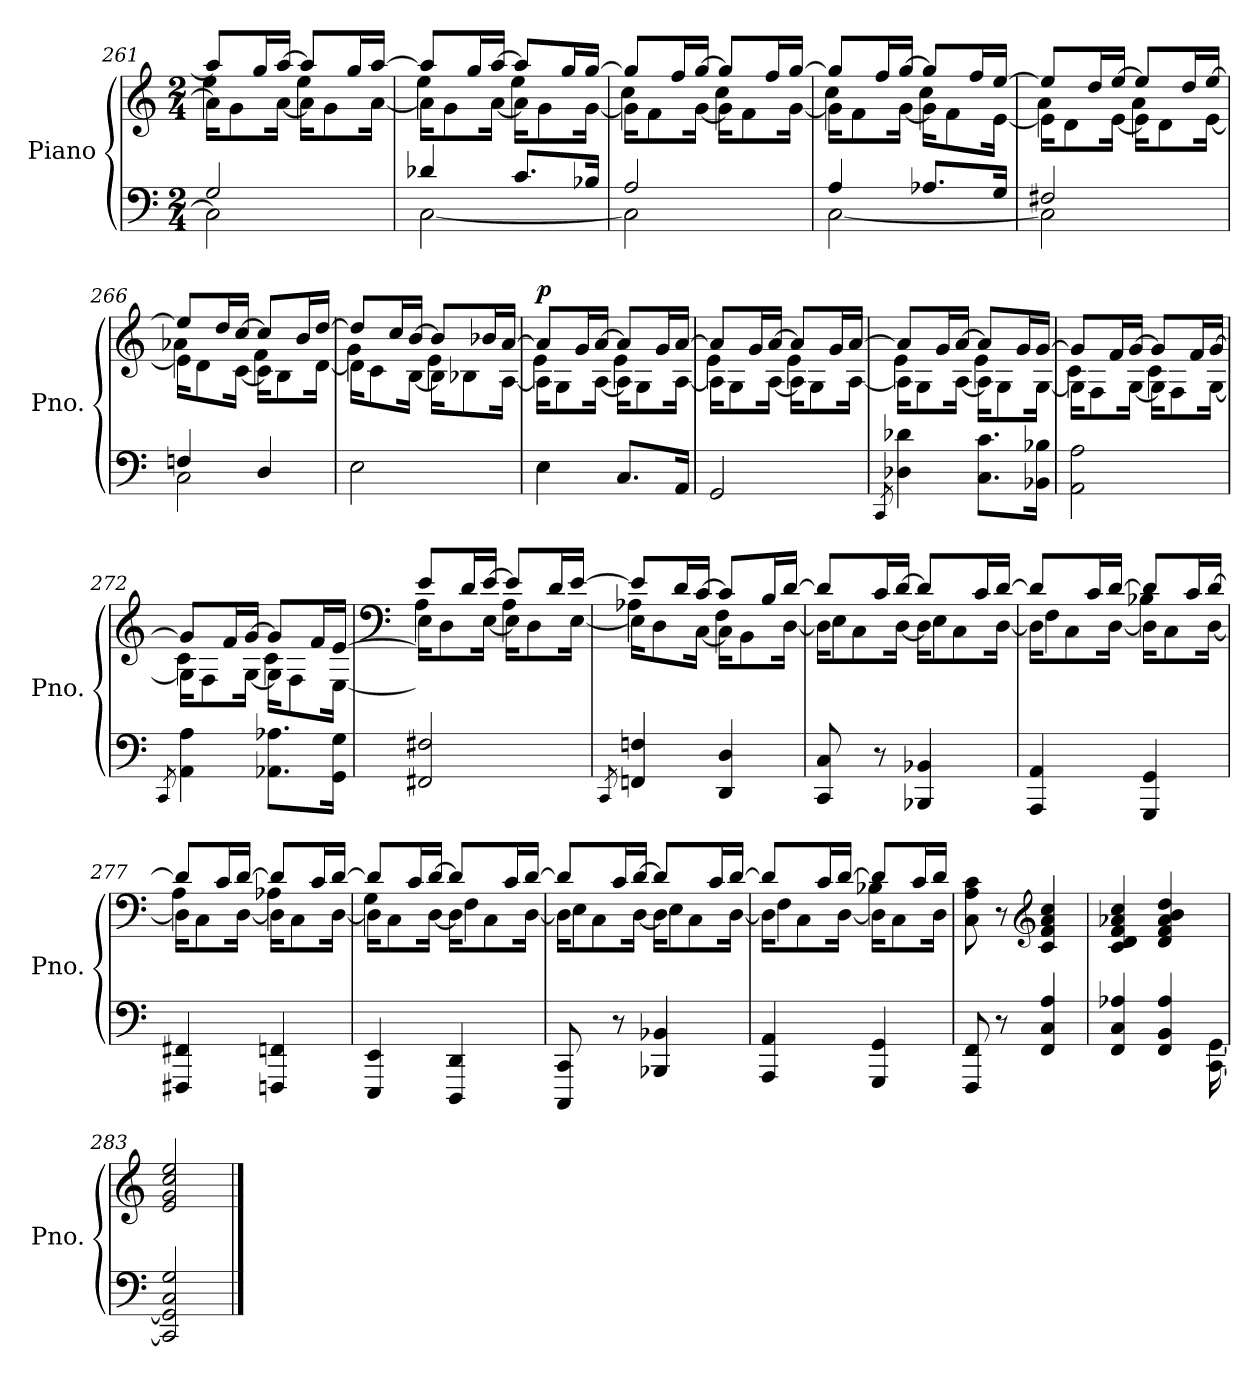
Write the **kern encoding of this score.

**kern	**kern	**dynam
*part1	*part1	*part1
*staff2	*staff1	*staff1/2
*I"Piano	*	*
*I'Pno.	*	*
*clefF4	*clefG2	*
*k[]	*k[]	*
*M2/4	*M2/4	*
=261	=261	=261
*^	*^	*
*	*	*	*^	*
2G/	2C\]	8aa/L]	16a\KL]	4ee\	.
.	.	.	8g\	.	.
.	.	16gg/L	.	.	.
.	.	[16aa/JJ	[16a\Jk	.	.
.	.	8aa/L]	16a\KL]	4ee\	.
.	.	.	8g\	.	.
.	.	16gg/L	.	.	.
.	.	[16aa/JJ	[16a\Jk	.	.
=262	=262	=262	=262	=262	=262
4d-X/	[2C\	8aa/L]	16a\KL]	4ee\	.
.	.	.	8g\	.	.
.	.	16gg/L	.	.	.
.	.	[16aa/JJ	[16a\Jk	.	.
8.c/L	.	8aa/L]	16a\KL]	4ee\	.
.	.	.	8g\	.	.
.	.	16gg/L	.	.	.
16B-X/Jk	.	[16gg/JJ	[16g\Jk	.	.
!!LO:LB:g=z	!!	!!
=263	=263	=263	=263	=263	=263
2A/	2C\]	8gg/L]	16g\KL]	4cc\	.
.	.	.	8f\	.	.
.	.	16ff/L	.	.	.
.	.	[16gg/JJ	[16g\Jk	.	.
.	.	8gg/L]	16g\KL]	4cc\	.
.	.	.	8f\	.	.
.	.	16ff/L	.	.	.
.	.	[16gg/JJ	[16g\Jk	.	.
=264	=264	=264	=264	=264	=264
4A/	[2C\	8gg/L]	16g\KL]	4cc\	.
.	.	.	8f\	.	.
.	.	16ff/L	.	.	.
.	.	[16gg/JJ	[16g\Jk	.	.
8.A-X/L	.	8gg/L]	16g\KL]	4cc\	.
.	.	.	8f\	.	.
.	.	16ff/L	.	.	.
16G/Jk	.	[16ee/JJ	[16e\Jk	.	.
=265	=265	=265	=265	=265	=265
2F#X/	2C\]	8ee/L]	16e\KL]	4a\	.
.	.	.	8d\	.	.
.	.	16dd/L	.	.	.
.	.	[16ee/JJ	[16e\Jk	.	.
.	.	8ee/L]	16e\KL]	4a\	.
.	.	.	8d\	.	.
.	.	16dd/L	.	.	.
.	.	[16ee/JJ	[16e\Jk	.	.
=266	=266	=266	=266	=266	=266
4Fn/	2C\	8ee/L]	16e\KL]	4a-X\	.
.	.	.	8d\	.	.
.	.	16dd/L	.	.	.
.	.	[16cc/JJ	[16c\Jk	.	.
4D/	.	8cc/L]	16c\KL]	4f\	.
.	.	.	8B\	.	.
.	.	16b/L	.	.	.
.	.	[16dd/JJ	[16d\Jk	.	.
*v	*v	*	*	*	*
!!LO:PB:g=z	!!	!!
=267	=267	=267	=267	=267
2E\	8dd/L]	16d\KL]	4g\	.
.	.	8c\	.	.
.	16cc/L	.	.	.
.	[16b/JJ	[16B\Jk	.	.
.	8b/L]	16B\KL]	4e\	.
.	.	8B-X\	.	.
.	16b-X/L	.	.	.
.	[16a/JJ	[16A\Jk	.	.
=268	=268	=268	=268	=268
!	!	!	!	!LO:DY:a
4E\	8a/L]	16A\KL]	4e\	p
.	.	8G\	.	.
.	16g/L	.	.	.
.	[16a/JJ	[16A\Jk	.	.
8.C/L	8a/L]	16A\KL]	4e\	.
.	.	8G\	.	.
.	16g/L	.	.	.
16AA/Jk	[16a/JJ	[16A\Jk	.	.
=269	=269	=269	=269	=269
2GG/	8a/L]	16A\KL]	4e\	.
.	.	8G\	.	.
.	16g/L	.	.	.
.	[16a/JJ	[16A\Jk	.	.
.	8a/L]	16A\KL]	4e\	.
.	.	8G\	.	.
.	16g/L	.	.	.
.	[16a/JJ	[16A\Jk	.	.
=270	=270	=270	=270	=270
8qCC/	.	.	.	.
4D-X\ 4d-X\	8a/L]	16A\KL]	4e\	.
.	.	8G\	.	.
.	16g/L	.	.	.
.	[16a/JJ	[16A\Jk	.	.
8.C\ 8.c\L	8a/L]	16A\KL]	4e\	.
.	.	8G\	.	.
.	16g/L	.	.	.
16BB-X\ 16B-X\Jk	[16g/JJ	[16G\Jk	.	.
!!LO:LB:g=z	!!	!!
=271	=271	=271	=271	=271
2AA\ 2A\	8g/L]	16G\KL]	4c\	.
.	.	8F\	.	.
.	16f/L	.	.	.
.	[16g/JJ	[16G\Jk	.	.
.	8g/L]	16G\KL]	4c\	.
.	.	8F\	.	.
.	16f/L	.	.	.
.	[16g/JJ	[16G\Jk	.	.
=272	=272	=272	=272	=272
8qCC/	.	.	.	.
4AA\ 4A\	8g/L]	16G\KL]	4c\	.
.	.	8F\	.	.
.	16f/L	.	.	.
.	[16g/JJ	[16G\Jk	.	.
8.AA-X\ 8.A-X\L	8g/L]	16G\KL]	4c\	.
.	.	8F\	.	.
.	16f/L	.	.	.
16GG\ 16G\Jk	[16e/JJ	[16E\Jk	.	.
=273	=273	=273	=273	=273
*	*clefF4	*	*	*
2FF#X/ 2F#X/	8e/L]	16E\KL]	4A\	.
.	.	8D\	.	.
.	16d/L	.	.	.
.	[16e/JJ	[16E\Jk	.	.
.	8e/L]	16E\KL]	4A\	.
.	.	8D\	.	.
.	16d/L	.	.	.
.	[16e/JJ	[16E\Jk	.	.
=274	=274	=274	=274	=274
8qCC/	.	.	.	.
4FFn/ 4Fn/	8e/L]	16E\KL]	4A-X\	.
.	.	8D\	.	.
.	16d/L	.	.	.
.	[16c/JJ	[16C\Jk	.	.
4DD/ 4D/	8c/L]	16C\KL]	4F\	.
.	.	8BB\	.	.
.	16B/L	.	.	.
.	[16d/JJ	[16D\Jk	.	.
!!LO:LB:g=z	!!	!!
=275	=275	=275	=275	=275
8CC/ 8C/	8d/L]	16D\KL]	4E\	.
.	.	8C\	.	.
8r	16c/L	.	.	.
.	[16d/JJ	[16D\Jk	.	.
4BBB-X/ 4BB-X/	8d/L]	16D\KL]	4E\	.
.	.	8C\	.	.
.	16c/L	.	.	.
.	[16d/JJ	[16D\Jk	.	.
=276	=276	=276	=276	=276
4AAA/ 4AA/	8d/L]	16D\KL]	4F\	.
.	.	8C\	.	.
.	16c/L	.	.	.
.	[16d/JJ	[16D\Jk	.	.
4GGG/ 4GG/	8d/L]	16D\KL]	4B-X\	.
.	.	8C\	.	.
.	16c/L	.	.	.
.	[16d/JJ	[16D\Jk	.	.
=277	=277	=277	=277	=277
4FFF#X/ 4FF#X/	8d/L]	16D\KL]	4A\	.
.	.	8C\	.	.
.	16c/L	.	.	.
.	[16d/JJ	[16D\Jk	.	.
4FFFn/ 4FFn/	8d/L]	16D\KL]	4A-X\	.
.	.	8C\	.	.
.	16c/L	.	.	.
.	[16d/JJ	[16D\Jk	.	.
=278	=278	=278	=278	=278
4EEE/ 4EE/	8d/L]	16D\KL]	4G\	.
.	.	8C\	.	.
.	16c/L	.	.	.
.	[16d/JJ	[16D\Jk	.	.
4DDD/ 4DD/	8d/L]	16D\KL]	4F\	.
.	.	8C\	.	.
.	16c/L	.	.	.
.	[16d/JJ	[16D\Jk	.	.
!!LO:LB:g=z	!!	!!
=279	=279	=279	=279	=279
8CCC/ 8CC/	8d/L]	16D\KL]	4E\	.
.	.	8C\	.	.
8r	16c/L	.	.	.
.	[16d/JJ	[16D\Jk	.	.
4BBB-X/ 4BB-X/	8d/L]	16D\KL]	4E\	.
.	.	8C\	.	.
.	16c/L	.	.	.
.	[16d/JJ	[16D\Jk	.	.
=280	=280	=280	=280	=280
4AAA/ 4AA/	8d/L]	16D\KL]	4F\	.
.	.	8C\	.	.
.	16c/L	.	.	.
.	[16d/JJ	[16D\Jk	.	.
4GGG/ 4GG/	8d/L]	16D\KL]	4B-X\	.
.	.	8C\	.	.
.	16c/L	.	.	.
.	16d/JJ	16D\Jk	.	.
*	*v	*v	*v	*
=281	=281	=281
8FFF/ 8FF/	8C\ 8A\ 8c\	.
8r	8r	.
*	*clefG2	*
4FF/ 4C/ 4A/	4c/ 4f/ 4a/ 4cc/	.
=282	=282	=282
*^	*	*
4FF/ 4C/ 4A-X/	4rCCyy	4c/ 4d/ 4f/ 4a-X/ 4cc/	.
4FF/ 4BB/ 4A-/	8rCCyy	4d/ 4f/ 4a-/ 4b/ 4dd/	.
.	16ryy	.	.
.	[16CC!\ [16GG!\	.	.
*v	*v	*	*
=283	=283	=283
2CC/] 2GG/] 2C/ 2G/	2e/ 2g/ 2cc/ 2ee/	.
==	==	==
*-	*-	*-
